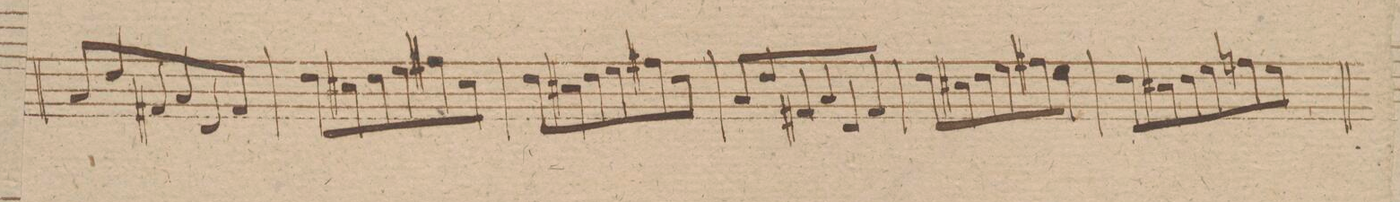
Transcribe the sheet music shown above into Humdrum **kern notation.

**kern	**dynam
*I"Viola.	*
*clefC3	*
*k[f#]	*
*M3/4	*
8B/L	.
8e\	.
8G#X/	.
8B/	.
8E/	.
8G#/J	.
=85	=85
8e\L	.
8d#X\	.
8e\	.
8f#\	.
8g#X\	.
8d#\J	.
=86	=86
8e\L	.
8d#X\	.
8e\	.
8f#\	.
8g#X\	.
8e\J	.
=87	=87
8B/L	.
8e\	.
8G#X/	.
8B/	.
8E/	.
8G#/J	.
=88	=88
8e\L	.
8d#X\	.
8e\	.
8f#\	.
8g#X\	.
8f#\J	.
=89	=89
8e\L	.
8d#X\	.
8e\	.
8f#\	.
8gn\	.
8f#\J	.
=90	=90
*-	*-
